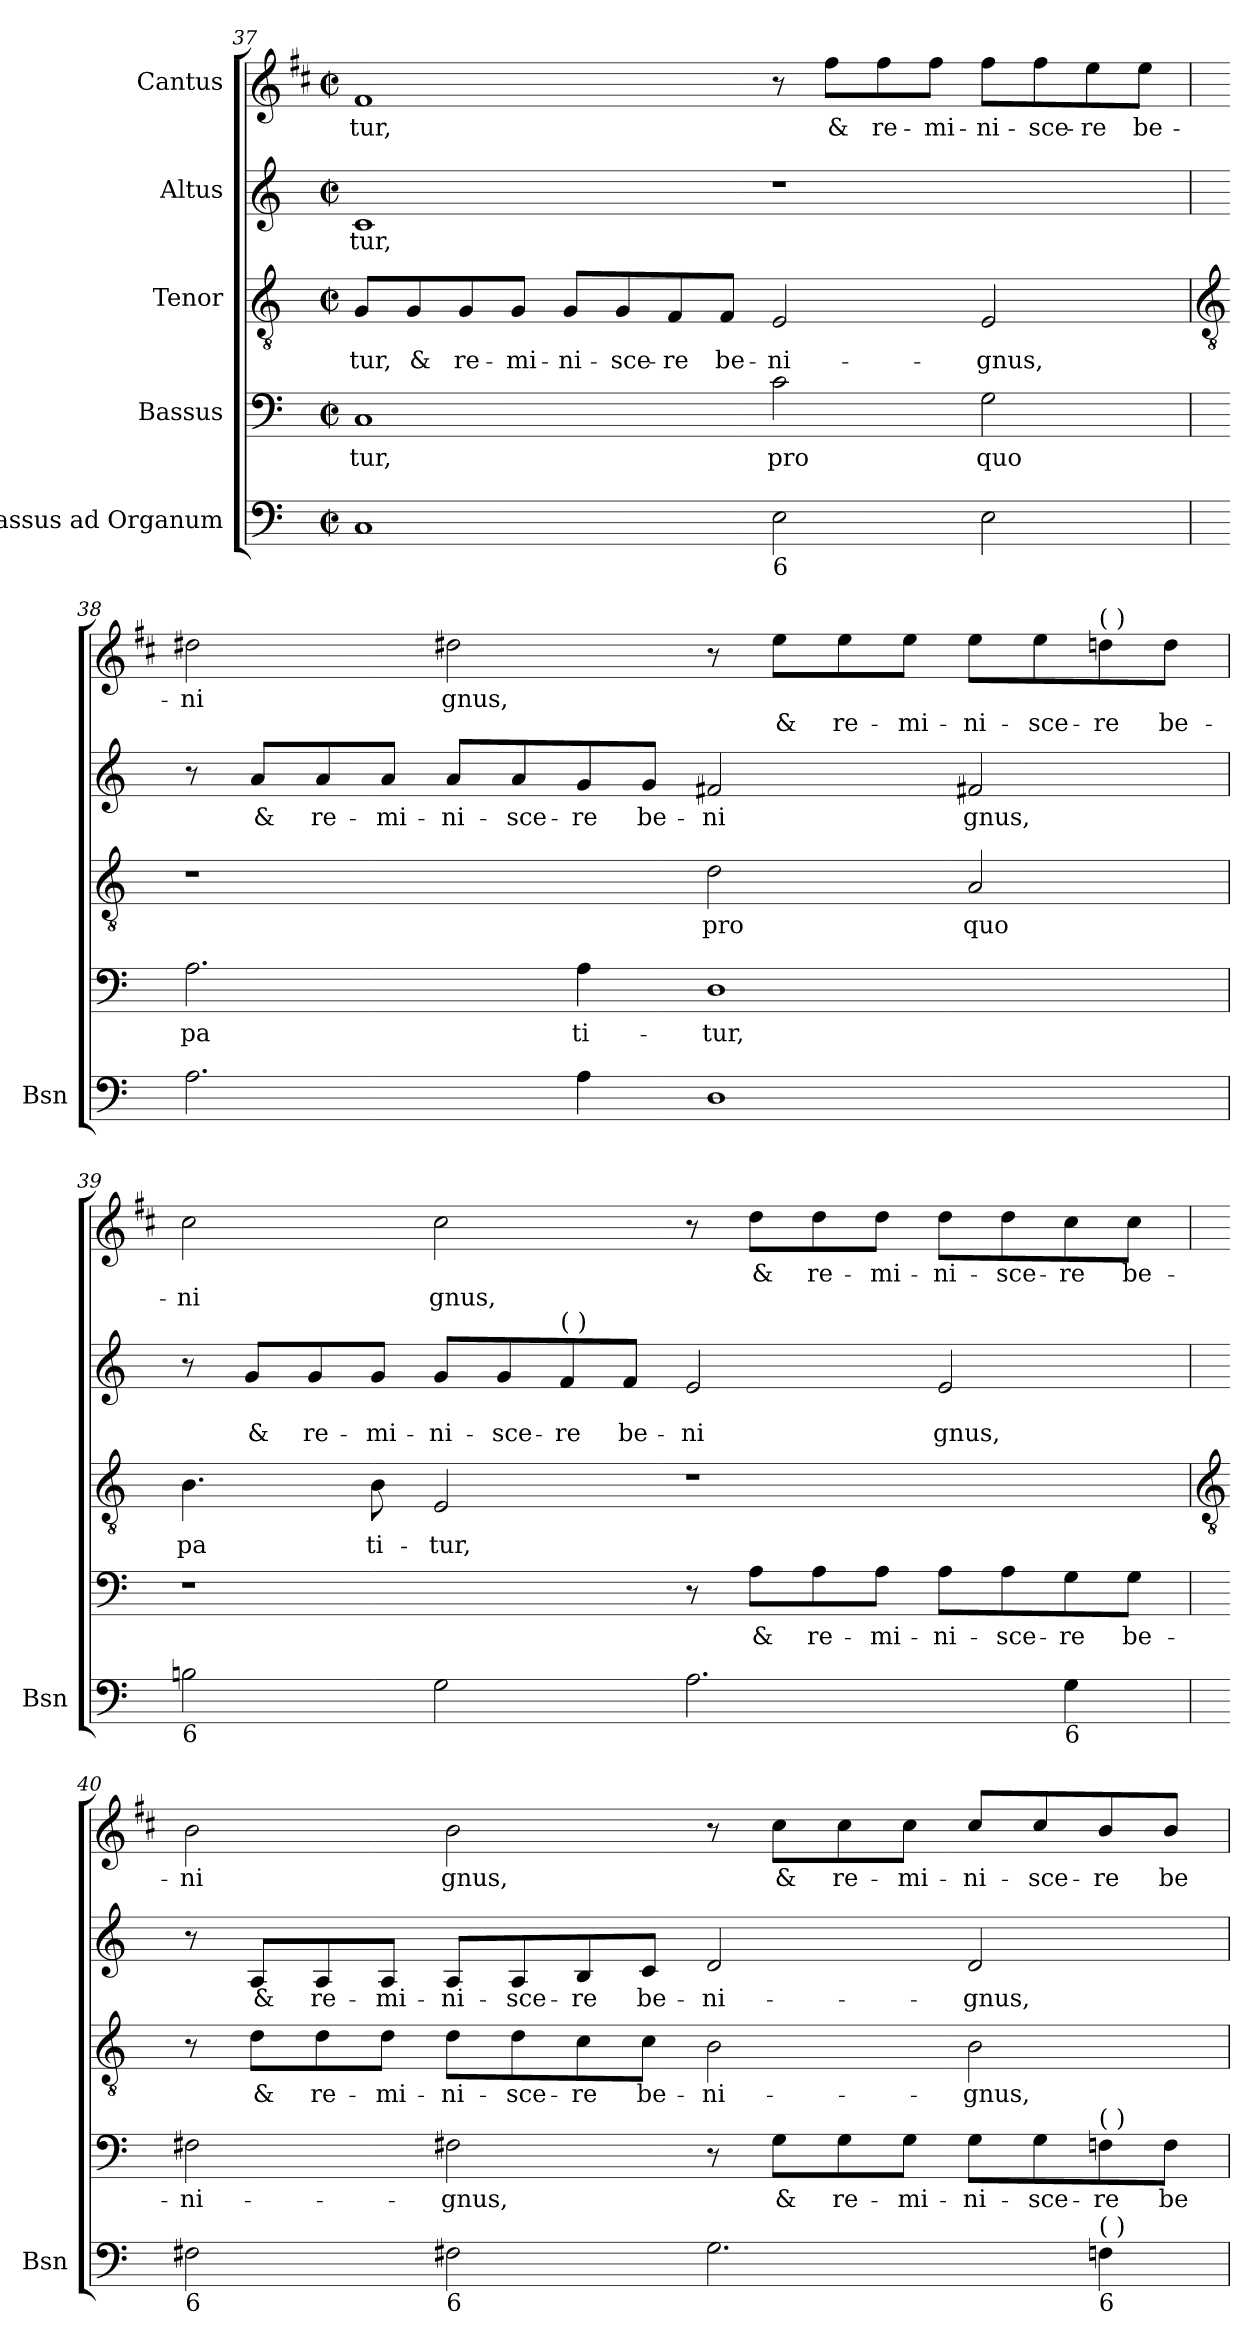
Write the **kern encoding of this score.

**kern	**kern	**text	**kern	**text	**kern	**text	**text	**kern	**text	**text
*part5	*part4	*part4	*part3	*part3	*part2	*part2	*part2	*part1	*part1	*part1
*staff5	*staff4	*staff4	*staff3	*staff3	*staff2	*staff2	*staff2	*staff1	*staff1	*staff1
*I"Bassus ad Organum	*I"Bassus	*	*I"Tenor	*	*I"Altus	*	*	*I"Cantus	*	*
*I'Bsn	*	*	*	*	*	*	*	*	*	*
*clefF4	*clefF4	*	*clefGv2	*	*clefG2	*	*	*clefG2	*	*
*	*	*	*	*	*	*	*	*ITrd1c2	*	*
*k[]	*k[]	*	*k[]	*	*k[]	*	*	*k[]	*	*
*C:	*C:	*	*C:	*	*C:	*	*	*C:	*	*
*M4/2	*M4/2	*	*M4/2	*	*M4/2	*	*	*M4/2	*	*
*met(c|)	*met(c|)	*	*met(c|)	*	*met(c|)	*	*	*met(c|)	*	*
=37	=37	=37	=37	=37	=37	=37	=37	=37	=37	=37
!	!	!LO:LY:b	!	!LO:LY:b	!	!LO:LY:b	!	!	!LO:LY:b	!
1C	1C	-tur,	8G/L	-tur,	1c	-tur,	.	1e	-tur,	.
!	!	!	!	!LO:LY:b	!	!	!	!	!	!
.	.	.	8G/	&	.	.	.	.	.	.
!	!	!	!	!LO:LY:b	!	!	!	!	!	!
.	.	.	8G/	re-	.	.	.	.	.	.
!	!	!	!	!LO:LY:b	!	!	!	!	!	!
.	.	.	8G/J	-mi-	.	.	.	.	.	.
!	!	!	!	!LO:LY:b	!	!	!	!	!	!
.	.	.	8G/L	-ni-	.	.	.	.	.	.
!	!	!	!	!LO:LY:b	!	!	!	!	!	!
.	.	.	8G/	-sce-	.	.	.	.	.	.
!	!	!	!	!LO:LY:b	!	!	!	!	!	!
.	.	.	8F/	-re	.	.	.	.	.	.
!	!	!	!	!LO:LY:b	!	!	!	!	!	!
.	.	.	8F/J	be-	.	.	.	.	.	.
!LO:TX:b:t=6	!	!	!	!	!	!	!	!	!	!
!	!	!LO:LY:b	!	!LO:LY:b	!	!	!	!	!	!
2E	2c	pro	2E	-ni-	1r	.	.	8r	.	.
!	!	!	!	!	!	!	!	!	!LO:LY:b	!
.	.	.	.	.	.	.	.	8ee\L	&	.
!	!	!	!	!	!	!	!	!	!LO:LY:b	!
.	.	.	.	.	.	.	.	8ee\	re-	.
!	!	!	!	!	!	!	!	!	!LO:LY:b	!
.	.	.	.	.	.	.	.	8ee\J	-mi-	.
!	!	!LO:LY:b	!	!LO:LY:b	!	!	!	!	!LO:LY:b	!
2E	2G	quo	2E	-gnus,	.	.	.	8ee\L	-ni-	.
!	!	!	!	!	!	!	!	!	!LO:LY:b	!
.	.	.	.	.	.	.	.	8ee\	-sce-	.
!	!	!	!	!	!	!	!	!	!LO:LY:b	!
.	.	.	.	.	.	.	.	8dd\	-re	.
!	!	!	!	!	!	!	!	!	!LO:LY:b	!
.	.	.	.	.	.	.	.	8dd\J	be-	.
!!LO:LB:g=z
=38	=38	=38	=38	=38	=38	=38	=38	=38	=38	=38
*	*	*	*clefGv2	*	*	*	*	*	*	*
!	!	!LO:LY:b	!	!	!	!	!	!	!LO:LY:b	!
2.A	2.A	pa	1r	.	8r	.	.	2cc#X	-ni	.
!	!	!	!	!	!	!LO:LY:b	!	!	!	!
.	.	.	.	.	8a/L	&	.	.	.	.
!	!	!	!	!	!	!LO:LY:b	!	!	!	!
.	.	.	.	.	8a/	re-	.	.	.	.
!	!	!	!	!	!	!LO:LY:b	!	!	!	!
.	.	.	.	.	8a/J	-mi-	.	.	.	.
!	!	!	!	!	!	!LO:LY:b	!	!	!LO:LY:b	!
.	.	.	.	.	8a/L	-ni-	.	2cc#X	gnus,	.
!	!	!	!	!	!	!LO:LY:b	!	!	!	!
.	.	.	.	.	8a/	-sce-	.	.	.	.
!	!	!LO:LY:b	!	!	!	!LO:LY:b	!	!	!	!
4A	4A	ti-	.	.	8g/	-re	.	.	.	.
!	!	!	!	!	!	!LO:LY:b	!	!	!	!
.	.	.	.	.	8g/J	be-	.	.	.	.
!	!	!LO:LY:b	!	!LO:LY:b	!	!LO:LY:b	!	!	!	!
1D	1D	-tur,	2d	pro	2f#X	-ni	.	8r	.	.
!	!	!	!	!	!	!	!	!	!	!LO:LY:b
.	.	.	.	.	.	.	.	8dd\L	.	&
!	!	!	!	!	!	!	!	!	!	!LO:LY:b
.	.	.	.	.	.	.	.	8dd\	.	re-
!	!	!	!	!	!	!	!	!	!	!LO:LY:b
.	.	.	.	.	.	.	.	8dd\J	.	-mi-
!	!	!	!	!LO:LY:b	!	!LO:LY:b	!	!	!	!LO:LY:b
.	.	.	2A	quo	2f#X	gnus,	.	8dd\L	.	-ni-
!	!	!	!	!	!	!	!	!	!	!LO:LY:b
.	.	.	.	.	.	.	.	8dd\	.	-sce-
!	!	!	!	!	!	!	!	!LO:TX:a:t=(  )	!	!
!	!	!	!	!	!	!	!	!	!	!LO:LY:b
.	.	.	.	.	.	.	.	8cc\	.	-re
!	!	!	!	!	!	!	!	!	!	!LO:LY:b
.	.	.	.	.	.	.	.	8cc\J	.	be-
=39	=39	=39	=39	=39	=39	=39	=39	=39	=39	=39
!LO:TX:b:t=6	!	!	!	!	!	!	!	!	!	!
!	!	!	!	!LO:LY:b	!	!	!	!	!	!LO:LY:b
2Bn	1r	.	4.B	pa	8r	.	.	2b	.	-ni
!	!	!	!	!	!	!	!LO:LY:b	!	!	!
.	.	.	.	.	8g/L	.	&	.	.	.
!	!	!	!	!	!	!	!LO:LY:b	!	!	!
.	.	.	.	.	8g/	.	re-	.	.	.
!	!	!	!	!LO:LY:b	!	!	!LO:LY:b	!	!	!
.	.	.	8B	ti-	8g/J	.	-mi-	.	.	.
!	!	!	!	!LO:LY:b	!	!	!LO:LY:b	!	!	!LO:LY:b
2G	.	.	2E	-tur,	8g/L	.	-ni-	2b	.	gnus,
!	!	!	!	!	!	!	!LO:LY:b	!	!	!
.	.	.	.	.	8g/	.	-sce-	.	.	.
!	!	!	!	!	!LO:TX:a:t=(  )	!	!	!	!	!
!	!	!	!	!	!	!	!LO:LY:b	!	!	!
.	.	.	.	.	8f/	.	-re	.	.	.
!	!	!	!	!	!	!	!LO:LY:b	!	!	!
.	.	.	.	.	8f/J	.	be-	.	.	.
!	!	!	!	!	!	!	!LO:LY:b	!	!	!
2.A	8r	.	1r	.	2e	.	-ni	8r	.	.
!	!	!LO:LY:b	!	!	!	!	!	!	!LO:LY:b	!
.	8A\L	&	.	.	.	.	.	8cc\L	&	.
!	!	!LO:LY:b	!	!	!	!	!	!	!LO:LY:b	!
.	8A\	re-	.	.	.	.	.	8cc\	re-	.
!	!	!LO:LY:b	!	!	!	!	!	!	!LO:LY:b	!
.	8A\J	-mi-	.	.	.	.	.	8cc\J	-mi-	.
!	!	!LO:LY:b	!	!	!	!	!LO:LY:b	!	!LO:LY:b	!
.	8A\L	-ni-	.	.	2e	.	gnus,	8cc\L	-ni-	.
!	!	!LO:LY:b	!	!	!	!	!	!	!LO:LY:b	!
.	8A\	-sce-	.	.	.	.	.	8cc\	-sce-	.
!LO:TX:b:t=6	!	!	!	!	!	!	!	!	!	!
!	!	!LO:LY:b	!	!	!	!	!	!	!LO:LY:b	!
4G	8G\	-re	.	.	.	.	.	8b\	-re	.
!	!	!LO:LY:b	!	!	!	!	!	!	!LO:LY:b	!
.	8G\J	be-	.	.	.	.	.	8b\J	be-	.
!!LO:LB:g=z
=40	=40	=40	=40	=40	=40	=40	=40	=40	=40	=40
*	*	*	*clefGv2	*	*	*	*	*	*	*
!LO:TX:b:t=6	!	!	!	!	!	!	!	!	!	!
!	!	!LO:LY:b	!	!	!	!	!	!	!LO:LY:b	!
2F#X	2F#X	-ni-	8r	.	8r	.	.	2a	-ni	.
!	!	!	!	!LO:LY:b	!	!LO:LY:b	!	!	!	!
.	.	.	8d\L	&	8A/L	&	.	.	.	.
!	!	!	!	!LO:LY:b	!	!LO:LY:b	!	!	!	!
.	.	.	8d\	re-	8A/	re-	.	.	.	.
!	!	!	!	!LO:LY:b	!	!LO:LY:b	!	!	!	!
.	.	.	8d\J	-mi-	8A/J	-mi-	.	.	.	.
!LO:TX:b:t=6	!	!	!	!	!	!	!	!	!	!
!	!	!LO:LY:b	!	!LO:LY:b	!	!LO:LY:b	!	!	!LO:LY:b	!
2F#X	2F#X	-gnus,	8d\L	-ni-	8A/L	-ni-	.	2a	gnus,	.
!	!	!	!	!LO:LY:b	!	!LO:LY:b	!	!	!	!
.	.	.	8d\	-sce-	8A/	-sce-	.	.	.	.
!	!	!	!	!LO:LY:b	!	!LO:LY:b	!	!	!	!
.	.	.	8c\	-re	8B/	-re	.	.	.	.
!	!	!	!	!LO:LY:b	!	!LO:LY:b	!	!	!	!
.	.	.	8c\J	be-	8c/J	be-	.	.	.	.
!	!	!	!	!LO:LY:b	!	!LO:LY:b	!	!	!	!
2.G	8r	.	2B	-ni-	2d	-ni-	.	8r	.	.
!	!	!LO:LY:b	!	!	!	!	!	!	!LO:LY:b	!
.	8G\L	&	.	.	.	.	.	8b\L	&	.
!	!	!LO:LY:b	!	!	!	!	!	!	!LO:LY:b	!
.	8G\	re-	.	.	.	.	.	8b\	re-	.
!	!	!LO:LY:b	!	!	!	!	!	!	!LO:LY:b	!
.	8G\J	-mi-	.	.	.	.	.	8b\J	-mi-	.
!	!	!LO:LY:b	!	!LO:LY:b	!	!LO:LY:b	!	!	!LO:LY:b	!
.	8G\L	-ni-	2B	-gnus,	2d	-gnus,	.	8b/L	-ni-	.
!	!	!LO:LY:b	!	!	!	!	!	!	!LO:LY:b	!
.	8G\	-sce-	.	.	.	.	.	8b/	-sce-	.
!	!LO:TX:a:t=(  )	!	!	!	!	!	!	!	!	!
!LO:TX:a:t=(  )	!	!	!	!	!	!	!	!	!	!
!LO:TX:b:t=6	!	!	!	!	!	!	!	!	!	!
!	!	!LO:LY:b	!	!	!	!	!	!	!LO:LY:b	!
4F	8F\	-re	.	.	.	.	.	8a/	-re	.
!	!	!LO:LY:b	!	!	!	!	!	!	!LO:LY:b	!
.	8F\J	be-	.	.	.	.	.	8a/J	be-	.
=	=	=	=	=	=	=	=	=	=	=
*-	*-	*-	*-	*-	*-	*-	*-	*-	*-	*-
